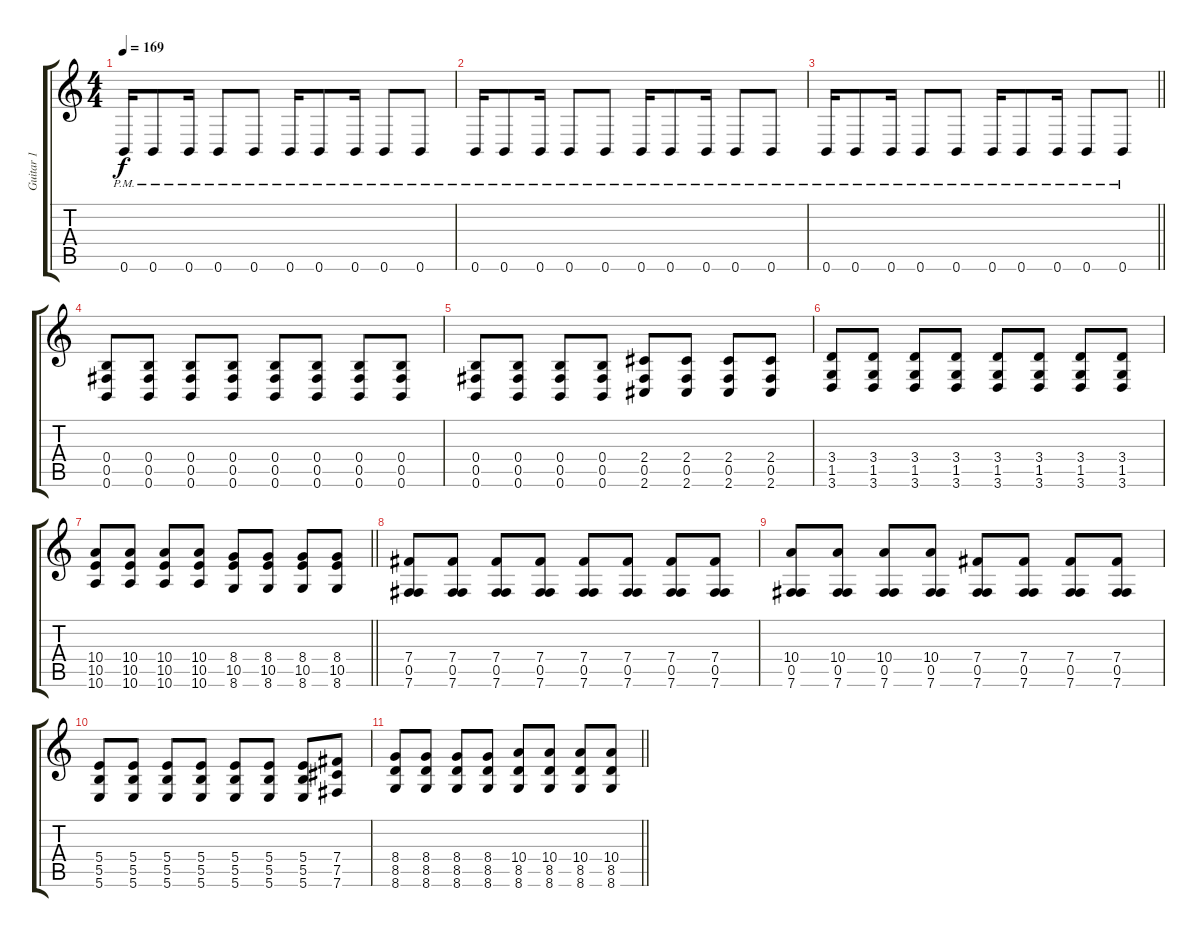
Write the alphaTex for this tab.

\track ("Guitar 1" "Guitar 1") {instrument distortionguitar}
\staff {score tabs}
\tuning (Db4 Ab3 E3 B2 Gb2 B1) {hide}
\ts (4 4)
\tempo 169
\clef g2
\ks c
0.6{pm}.16{dy f} 0.6{pm}.8 0.6{pm}.16 0.6{pm}.8 0.6{pm}.8 0.6{pm}.16 0.6{pm}.8 0.6{pm}.16 0.6{pm}.8 0.6{pm}.8 |
0.6{pm}.16 0.6{pm}.8 0.6{pm}.16 0.6{pm}.8 0.6{pm}.8 0.6{pm}.16 0.6{pm}.8 0.6{pm}.16 0.6{pm}.8 0.6{pm}.8 |
\barLineRight lightlight
0.6{pm}.16 0.6{pm}.8 0.6{pm}.16 0.6{pm}.8 0.6{pm}.8 0.6{pm}.16 0.6{pm}.8 0.6{pm}.16 0.6{pm}.8 0.6{pm}.8 |
\section ("" "")
(0.4 0.5 0.6).8 (0.4 0.5 0.6).8 (0.4 0.5 0.6).8 (0.4 0.5 0.6).8 (0.4 0.5 0.6).8 (0.4 0.5 0.6).8 (0.4 0.5 0.6).8 (0.4 0.5 0.6).8 |
(0.4 0.5 0.6).8 (0.4 0.5 0.6).8 (0.4 0.5 0.6).8 (0.4 0.5 0.6).8 (2.4 0.5 2.6).8 (2.4 0.5 2.6).8 (2.4 0.5 2.6).8 (2.4 0.5 2.6).8 |
(3.4 1.5 3.6).8 (3.4 1.5 3.6).8 (3.4 1.5 3.6).8 (3.4 1.5 3.6).8 (3.4 1.5 3.6).8 (3.4 1.5 3.6).8 (3.4 1.5 3.6).8 (3.4 1.5 3.6).8 |
\barLineRight lightlight
(10.4 10.5 10.6).8 (10.4 10.5 10.6).8 (10.4 10.5 10.6).8 (10.4 10.5 10.6).8 (8.4 10.5 8.6).8 (8.4 10.5 8.6).8 (8.4 10.5 8.6).8 (8.4 10.5 8.6).8 |
(7.4 0.5 7.6).8 (7.4 0.5 7.6).8 (7.4 0.5 7.6).8 (7.4 0.5 7.6).8 (7.4 0.5 7.6).8 (7.4 0.5 7.6).8 (7.4 0.5 7.6).8 (7.4 0.5 7.6).8 |
(10.4 0.5 7.6).8 (10.4 0.5 7.6).8 (10.4 0.5 7.6).8 (10.4 0.5 7.6).8 (7.4 0.5 7.6).8 (7.4 0.5 7.6).8 (7.4 0.5 7.6).8 (7.4 0.5 7.6).8 |
(5.4 5.5 5.6).8 (5.4 5.5 5.6).8 (5.4 5.5 5.6).8 (5.4 5.5 5.6).8 (5.4 5.5 5.6).8 (5.4 5.5 5.6).8 (5.4 5.5 5.6).8 (7.4 7.5 7.6).8 |
\barLineRight lightlight
(8.4 8.5 8.6).8 (8.4 8.5 8.6).8 (8.4 8.5 8.6).8 (8.4 8.5 8.6).8 (10.4 8.5 8.6).8 (10.4 8.5 8.6).8 (10.4 8.5 8.6).8 (10.4 8.5 8.6).8
